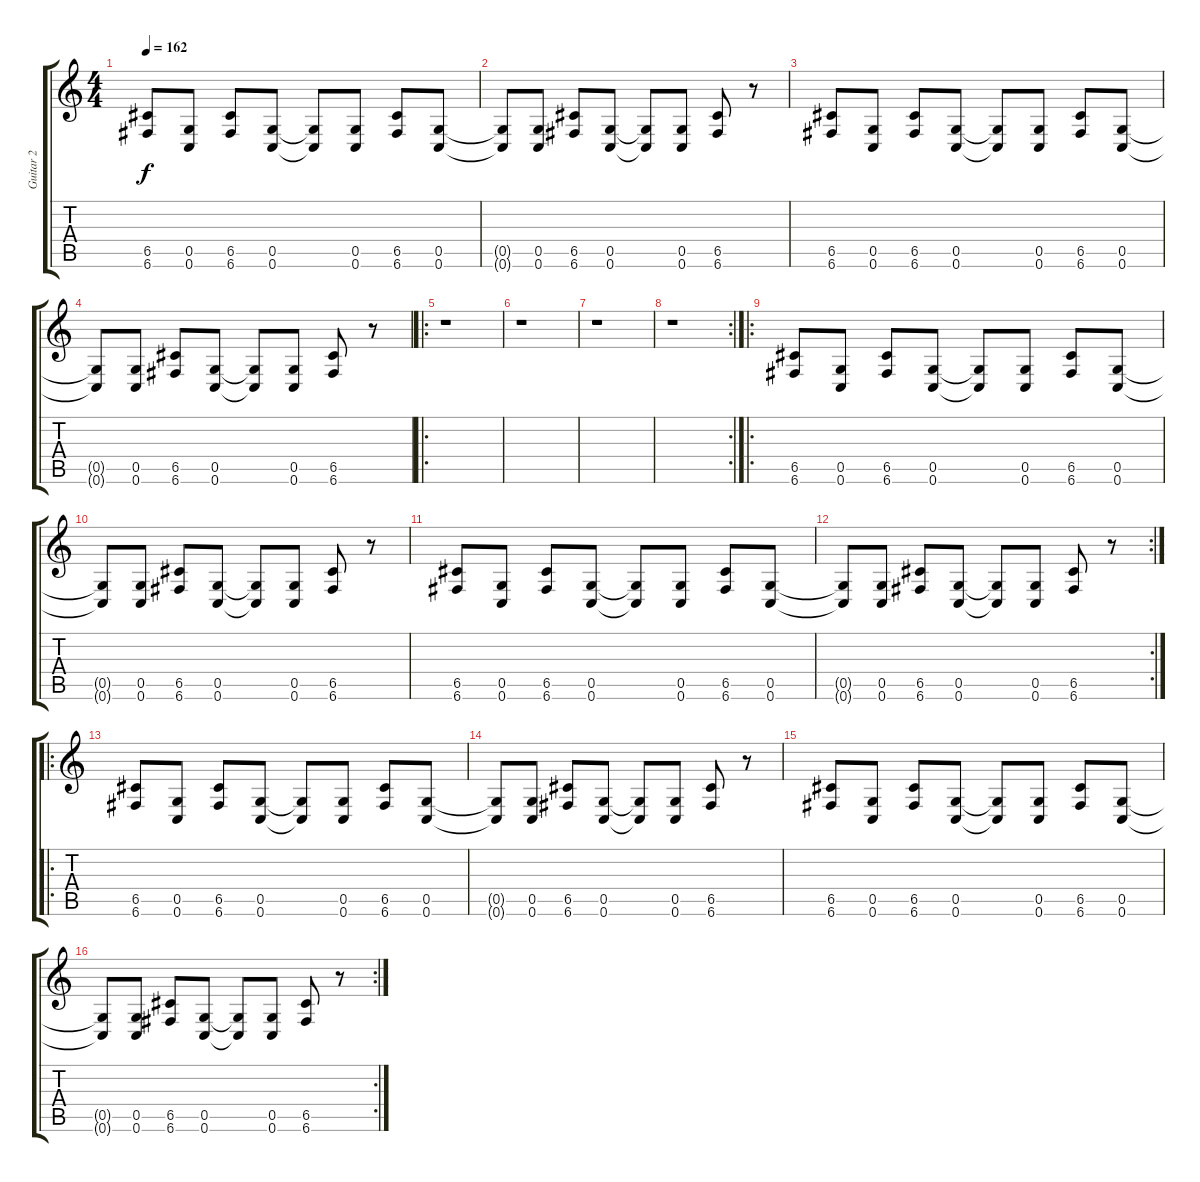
\track ("Guitar 2" "Guitar 2") {instrument distortionguitar}
\staff {score tabs}
\tuning (D4 A3 F3 C3 G2 C2) {hide}
\ts (4 4)
\tempo 162
\clef g2
\ks c
(6.5 6.6).8{dy f} (0.5 0.6).8 (6.5 6.6).8 (0.5 0.6).8 (0.5{t} 0.6{t}).8 (0.5 0.6).8 (6.5 6.6).8 (0.5 0.6).8 |
(0.5{t} 0.6{t}).8 (0.5 0.6).8 (6.5 6.6).8 (0.5 0.6).8 (0.5{t} 0.6{t}).8 (0.5 0.6).8 (6.5 6.6).8 r.8 |
(6.5 6.6).8 (0.5 0.6).8 (6.5 6.6).8 (0.5 0.6).8 (0.5{t} 0.6{t}).8 (0.5 0.6).8 (6.5 6.6).8 (0.5 0.6).8 |
(0.5{t} 0.6{t}).8 (0.5 0.6).8 (6.5 6.6).8 (0.5 0.6).8 (0.5{t} 0.6{t}).8 (0.5 0.6).8 (6.5 6.6).8 r.8 |
\ro
r.1 |
r.1 |
r.1 |
\rc 2
r.1 |
\ro
(6.5 6.6).8 (0.5 0.6).8 (6.5 6.6).8 (0.5 0.6).8 (0.5{t} 0.6{t}).8 (0.5 0.6).8 (6.5 6.6).8 (0.5 0.6).8 |
(0.5{t} 0.6{t}).8 (0.5 0.6).8 (6.5 6.6).8 (0.5 0.6).8 (0.5{t} 0.6{t}).8 (0.5 0.6).8 (6.5 6.6).8 r.8 |
(6.5 6.6).8 (0.5 0.6).8 (6.5 6.6).8 (0.5 0.6).8 (0.5{t} 0.6{t}).8 (0.5 0.6).8 (6.5 6.6).8 (0.5 0.6).8 |
\rc 2
(0.5{t} 0.6{t}).8 (0.5 0.6).8 (6.5 6.6).8 (0.5 0.6).8 (0.5{t} 0.6{t}).8 (0.5 0.6).8 (6.5 6.6).8 r.8 |
\ro
(6.5 6.6).8 (0.5 0.6).8 (6.5 6.6).8 (0.5 0.6).8 (0.5{t} 0.6{t}).8 (0.5 0.6).8 (6.5 6.6).8 (0.5 0.6).8 |
(0.5{t} 0.6{t}).8 (0.5 0.6).8 (6.5 6.6).8 (0.5 0.6).8 (0.5{t} 0.6{t}).8 (0.5 0.6).8 (6.5 6.6).8 r.8 |
(6.5 6.6).8 (0.5 0.6).8 (6.5 6.6).8 (0.5 0.6).8 (0.5{t} 0.6{t}).8 (0.5 0.6).8 (6.5 6.6).8 (0.5 0.6).8 |
\rc 2
(0.5{t} 0.6{t}).8 (0.5 0.6).8 (6.5 6.6).8 (0.5 0.6).8 (0.5{t} 0.6{t}).8 (0.5 0.6).8 (6.5 6.6).8 r.8
